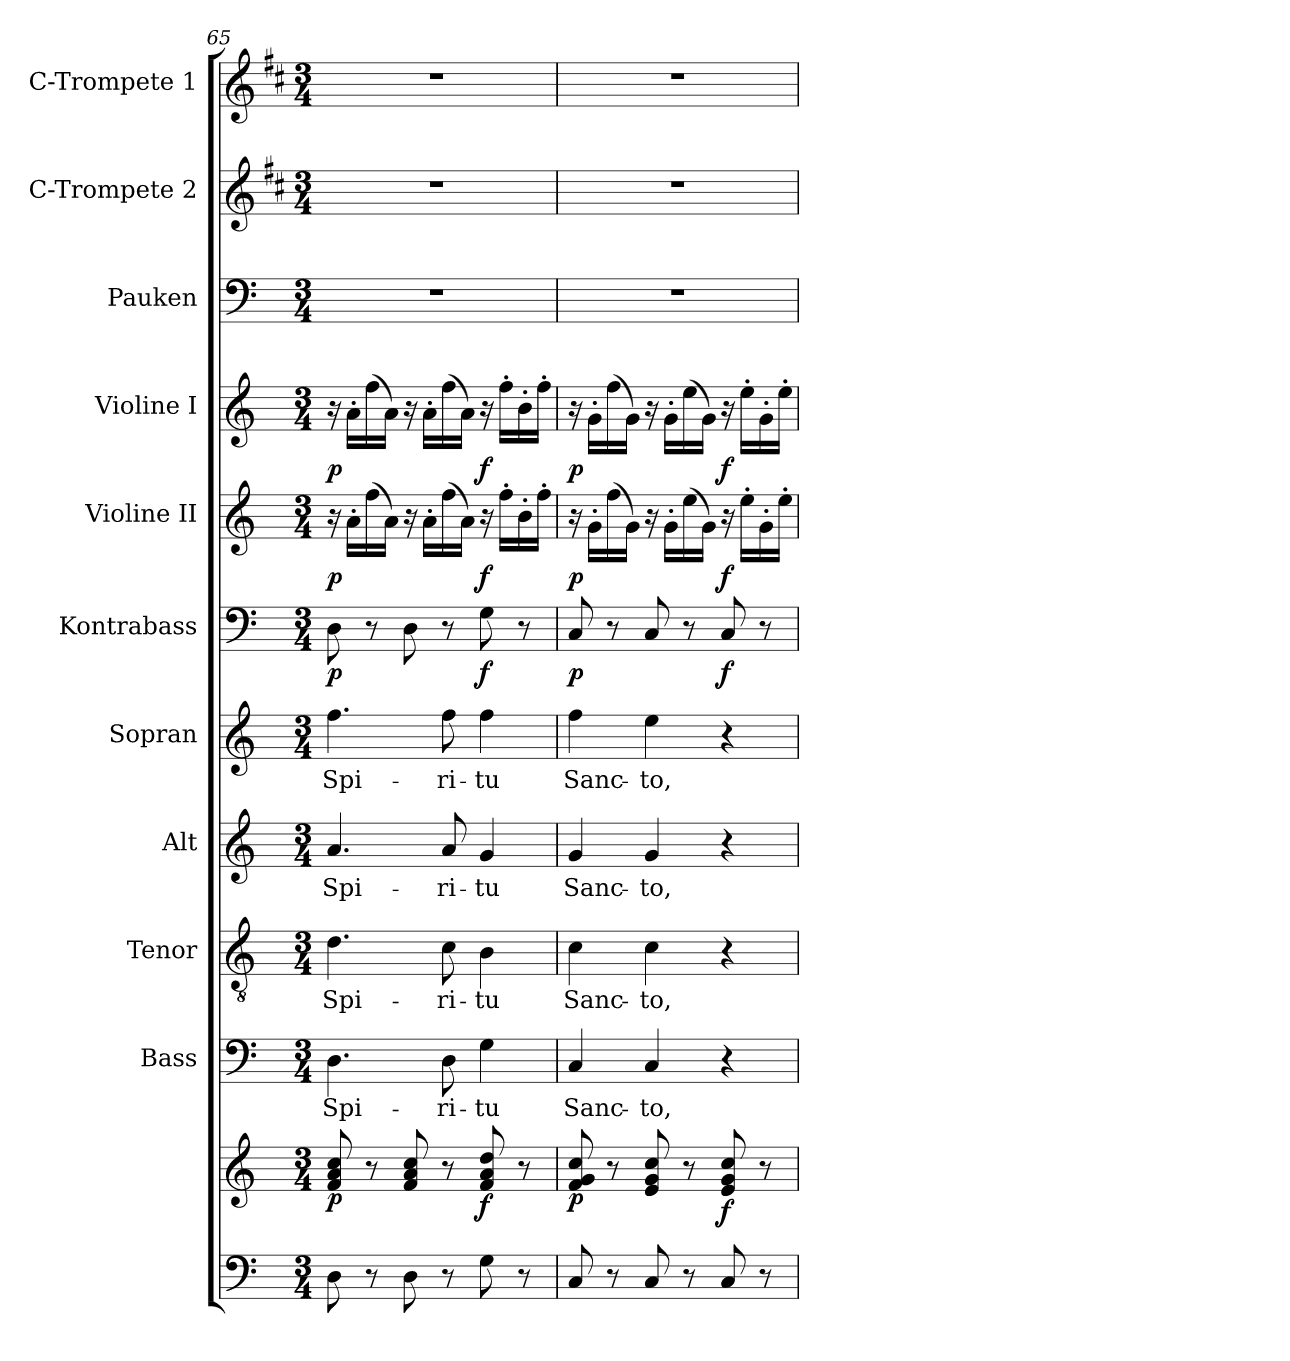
**kern	**kern	**dynam	**kern	**text	**kern	**text	**kern	**text	**kern	**text	**kern	**dynam	**kern	**dynam	**kern	**dynam	**kern	**kern	**kern
*part11	*part11	*part11	*part10	*part10	*part9	*part9	*part8	*part8	*part7	*part7	*part6	*part6	*part5	*part5	*part4	*part4	*part3	*part2	*part1
*staff12	*staff11	*staff11/12	*staff10	*staff10	*staff9	*staff9	*staff8	*staff8	*staff7	*staff7	*staff6	*staff6	*staff5	*staff5	*staff4	*staff4	*staff3	*staff2	*staff1
*	*	*	*I"Bass	*	*I"Tenor	*	*I"Alt	*	*I"Sopran	*	*I"Kontrabass	*	*I"Violine II	*	*I"Violine I	*	*I"Pauken	*I"C-Trompete 2	*I"C-Trompete 1
*	*	*	*I'B.	*	*I'T.	*	*I'A.	*	*I'S.	*	*I'Kb.	*	*I'Vl. II	*	*I'Vl. I	*	*I'Pk.	*I'C Trp. 2	*I'C Trp. 1
*clefF4	*clefG2	*	*clefF4	*	*clefGv2	*	*clefG2	*	*clefG2	*	*clefF4	*	*clefG2	*	*clefG2	*	*clefF4	*clefG2	*clefG2
*	*	*	*	*	*	*	*	*	*	*	*ITrd7c12	*	*	*	*	*	*	*ITrd1c2	*ITrd1c2
*k[]	*k[]	*	*k[]	*	*k[]	*	*k[]	*	*k[]	*	*k[]	*	*k[]	*	*k[]	*	*k[]	*k[]	*k[]
*C:	*C:	*	*C:	*	*C:	*	*C:	*	*C:	*	*C:	*	*C:	*	*C:	*	*C:	*C:	*C:
*M3/4	*M3/4	*	*M3/4	*	*M3/4	*	*M3/4	*	*M3/4	*	*M3/4	*	*M3/4	*	*M3/4	*	*M3/4	*M3/4	*M3/4
=65	=65	=65	=65	=65	=65	=65	=65	=65	=65	=65	=65	=65	=65	=65	=65	=65	=65	=65	=65
!	!	!LO:DY:b	!	!LO:LY:b	!	!LO:LY:b	!	!LO:LY:b	!	!LO:LY:b	!	!LO:DY:b	!	!LO:DY:b	!	!LO:DY:b	!	!	!
8D\	8f/ 8a/ 8cc/	p	4.D\	Spi-	4.d\	Spi-	4.a/	Spi-	4.ff\	Spi-	8DD\	p	16r	p	16r	p	2.r	2.r	2.r
.	.	.	.	.	.	.	.	.	.	.	.	.	16a'>\LL	.	16a'>\LL	.	.	.	.
8r	8r	.	.	.	.	.	.	.	.	.	8r	.	(>16ff\	.	(>16ff\	.	.	.	.
.	.	.	.	.	.	.	.	.	.	.	.	.	16a\JJ)	.	16a\JJ)	.	.	.	.
8D\	8f/ 8a/ 8cc/	.	.	.	.	.	.	.	.	.	8DD\	.	16r	.	16r	.	.	.	.
.	.	.	.	.	.	.	.	.	.	.	.	.	16a'>\LL	.	16a'>\LL	.	.	.	.
!	!	!	!	!LO:LY:b	!	!LO:LY:b	!	!LO:LY:b	!	!LO:LY:b	!	!	!	!	!	!	!	!	!
8r	8r	.	8D\	-ri-	8c\	-ri-	8a/	-ri-	8ff\	-ri-	8r	.	(>16ff\	.	(>16ff\	.	.	.	.
.	.	.	.	.	.	.	.	.	.	.	.	.	16a\JJ)	.	16a\JJ)	.	.	.	.
!	!	!LO:DY:b	!	!LO:LY:b	!	!LO:LY:b	!	!LO:LY:b	!	!LO:LY:b	!	!LO:DY:b	!	!LO:DY:b	!	!LO:DY:b	!	!	!
8G\	8f/ 8a/ 8dd/	f	4G\	-tu	4B\	-tu	4g/	-tu	4ff\	-tu	8GG\	f	16r	f	16r	f	.	.	.
.	.	.	.	.	.	.	.	.	.	.	.	.	16ff'>\LL	.	16ff'>\LL	.	.	.	.
8r	8r	.	.	.	.	.	.	.	.	.	8r	.	16b'>\	.	16b'>\	.	.	.	.
.	.	.	.	.	.	.	.	.	.	.	.	.	16ff'>\JJ	.	16ff'>\JJ	.	.	.	.
!!LO:PB:g=z
=66	=66	=66	=66	=66	=66	=66	=66	=66	=66	=66	=66	=66	=66	=66	=66	=66	=66	=66	=66
!	!	!LO:DY:b	!	!LO:LY:b	!	!LO:LY:b	!	!LO:LY:b	!	!LO:LY:b	!	!LO:DY:b	!	!LO:DY:b	!	!LO:DY:b	!	!	!
8C/	8f/ 8g/ 8cc/	p	4C/	Sanc-	4c\	Sanc-	4g/	Sanc-	4ff\	Sanc-	8CC/	p	16r	p	16r	p	2.r	2.r	2.r
.	.	.	.	.	.	.	.	.	.	.	.	.	16g'>\LL	.	16g'>\LL	.	.	.	.
8r	8r	.	.	.	.	.	.	.	.	.	8r	.	(>16ff\	.	(>16ff\	.	.	.	.
.	.	.	.	.	.	.	.	.	.	.	.	.	16g\JJ)	.	16g\JJ)	.	.	.	.
!	!	!	!	!LO:LY:b	!	!LO:LY:b	!	!LO:LY:b	!	!LO:LY:b	!	!	!	!	!	!	!	!	!
8C/	8e/ 8g/ 8cc/	.	4C/	-to,	4c\	-to,	4g/	-to,	4ee\	-to,	8CC/	.	16r	.	16r	.	.	.	.
.	.	.	.	.	.	.	.	.	.	.	.	.	16g'>\LL	.	16g'>\LL	.	.	.	.
8r	8r	.	.	.	.	.	.	.	.	.	8r	.	(>16ee\	.	(>16ee\	.	.	.	.
.	.	.	.	.	.	.	.	.	.	.	.	.	16g\JJ)	.	16g\JJ)	.	.	.	.
!	!	!LO:DY:b	!	!	!	!	!	!	!	!	!	!LO:DY:b	!	!LO:DY:b	!	!LO:DY:b	!	!	!
8C/	8e/ 8g/ 8cc/	f	4r	.	4r	.	4r	.	4r	.	8CC/	f	16r	f	16r	f	.	.	.
.	.	.	.	.	.	.	.	.	.	.	.	.	16ee'>\LL	.	16ee'>\LL	.	.	.	.
8r	8r	.	.	.	.	.	.	.	.	.	8r	.	16g'>\	.	16g'>\	.	.	.	.
.	.	.	.	.	.	.	.	.	.	.	.	.	16ee'>\JJ	.	16ee'>\JJ	.	.	.	.
=	=	=	=	=	=	=	=	=	=	=	=	=	=	=	=	=	=	=	=
*-	*-	*-	*-	*-	*-	*-	*-	*-	*-	*-	*-	*-	*-	*-	*-	*-	*-	*-	*-
